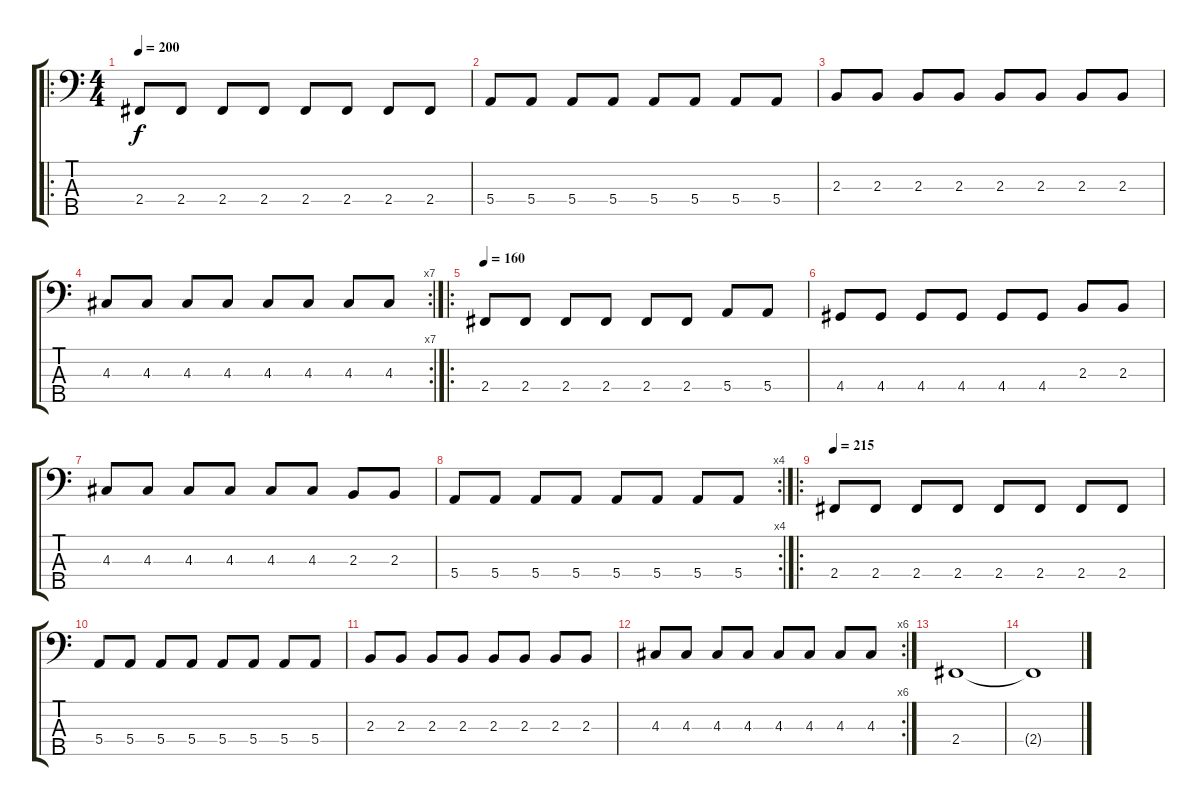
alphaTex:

\track "" {solo instrument electricbasspick}
\staff {score tabs}
\tuning (G2 D2 A1 E1 B0) {hide}
\ro
\ts (4 4)
\tempo 200
\clef f4
\ks c
2.4.8{dy f} 2.4.8 2.4.8 2.4.8 2.4.8 2.4.8 2.4.8 2.4.8 |
5.4.8 5.4.8 5.4.8 5.4.8 5.4.8 5.4.8 5.4.8 5.4.8 |
2.3.8 2.3.8 2.3.8 2.3.8 2.3.8 2.3.8 2.3.8 2.3.8 |
\rc 7
4.3.8 4.3.8 4.3.8 4.3.8 4.3.8 4.3.8 4.3.8 4.3.8 |
\ro
\tempo 160
2.4.8 2.4.8 2.4.8 2.4.8 2.4.8 2.4.8 5.4.8 5.4.8 |
4.4.8 4.4.8 4.4.8 4.4.8 4.4.8 4.4.8 2.3.8 2.3.8 |
4.3.8 4.3.8 4.3.8 4.3.8 4.3.8 4.3.8 2.3.8 2.3.8 |
\rc 4
5.4.8 5.4.8 5.4.8 5.4.8 5.4.8 5.4.8 5.4.8 5.4.8 |
\ro
\tempo 215
2.4.8 2.4.8 2.4.8 2.4.8 2.4.8 2.4.8 2.4.8 2.4.8 |
5.4.8 5.4.8 5.4.8 5.4.8 5.4.8 5.4.8 5.4.8 5.4.8 |
2.3.8 2.3.8 2.3.8 2.3.8 2.3.8 2.3.8 2.3.8 2.3.8 |
\rc 6
4.3.8 4.3.8 4.3.8 4.3.8 4.3.8 4.3.8 4.3.8 4.3.8 |
2.4.1 |
2.4{t}.1
